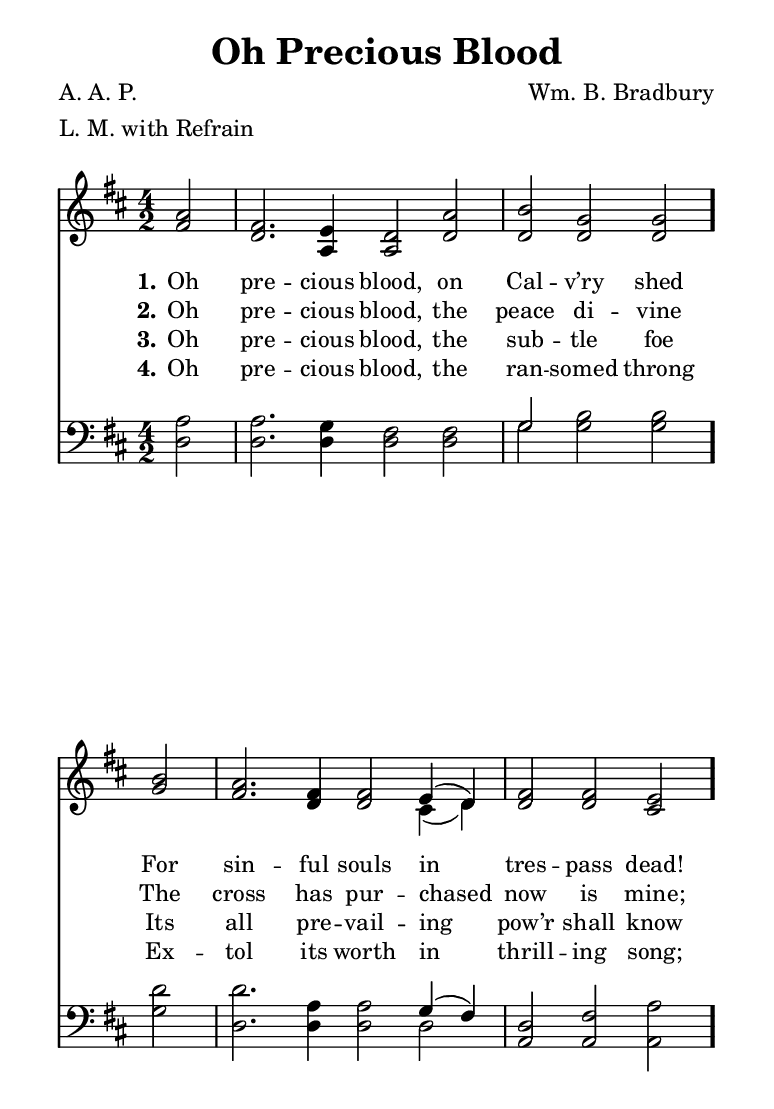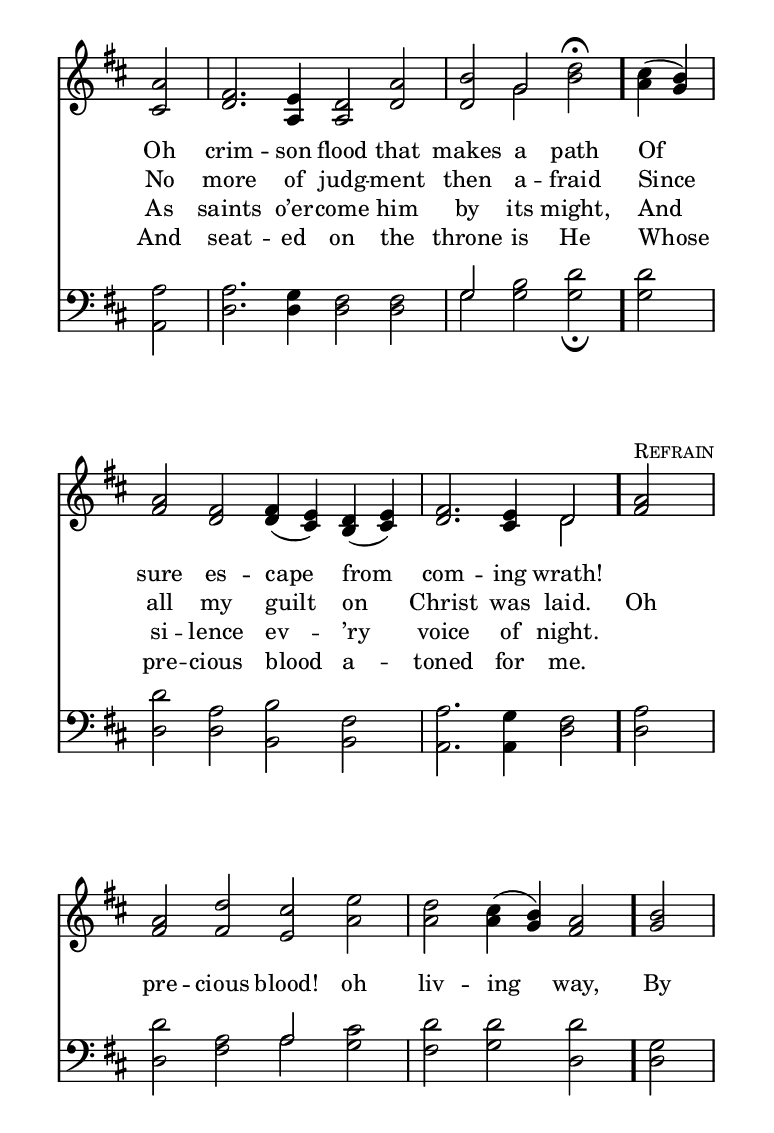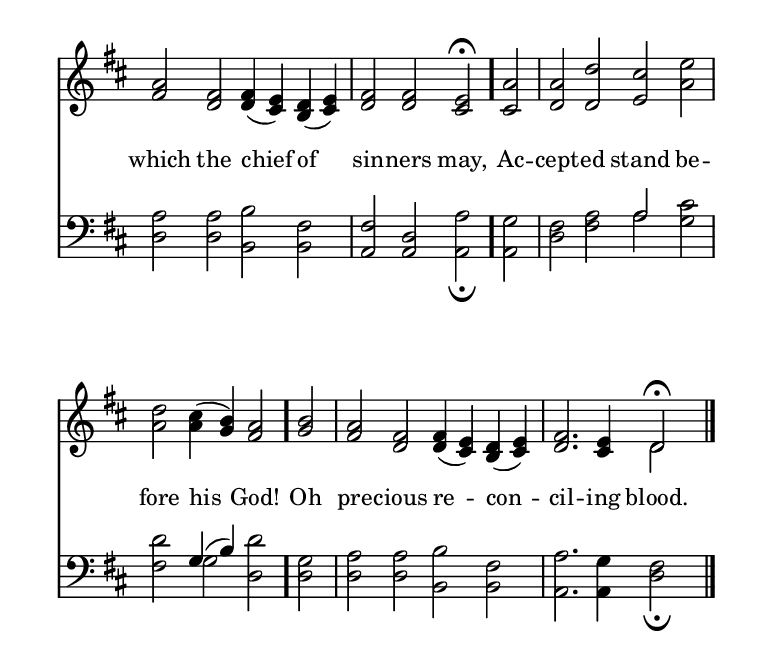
\include "common/global.ily"
\paper {
  \include "common/paper.ily"
}

\header{
  %gospel
  hymnnumber = "108"
  title = "Oh Precious Blood"
  tunename = "He Leadeth Me"
  meter = "L. M. with Refrain"
  poet = "A. A. P."
  composer = "Wm. B. Bradbury"
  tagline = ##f
}

% for fermata in MIDI
ta = { \tempo 2=80 }
tb = { \tempo 2=40 }

patternAA = { \ta c2 | c2. c4 c2 c2 | c2 c2 c2 }
patternAB = { \ta c2 | c2. c4 c2 c2 | c2 c2 \tb c2 }

patternBA = { \ta c2 | c2. c4 c2 c4( c4) | c2 c2 c2 }
patternBB = { \ta c2 | c2. c4 c2 c2      | c2 c2 c2 }

patternCA = { \ta c4( c4) | c2 c2 c4( c4) c4( c4) | c2. c4 c2 }
patternCB = { \ta c2      | c2 c2 c2      c2      | c2. c4 c2 }
patternCC = { \ta c2      | c2 c2 c4( c4) c4( c4) | c2. c4 \tb c2 }

patternDA = { \ta c2 | c2 c2 c2 c2 | c2 c4( c4) c2 }
patternDB = { c2 }

patternEA = { \ta c2 | c2 c2 c4( c4) c4( c4) | c2 c2 \tb c2 }

global = {
  \include "common/overrides.ily"
  \override Staff.TimeSignature.style = #'numbered
  \time 4/2 % says 3/2 in the original, but this is inconsistent with the music
  \override Score.MetronomeMark.transparent = ##t % hide all fermata changes too
  \ta
  \key d \major
  \partial 2
  \autoBeamOff
}

notesSoprano = {
\global
\relative c'' {

  \changePitch \patternAA { a | fis e d a' | b g g }
  \changePitch \patternBA { b | a fis fis e( d) | fis fis e }
  \changePitch \patternAB { a | fis e d a' | b g d' \fermata }
  \changePitch \patternCA { cis( b) | a fis fis( e) d( e) | fis e d }

  << s^\markup { \small \caps "Refrain" }
  \changePitch \patternDA { a' | a d cis e | d cis( b) a } >>
  \changePitch \patternEA { b | a fis fis( e) d( e) | fis fis e \fermata }
  \changePitch \patternDA { a | a d cis e | d cis( b) a }
  \changePitch \patternCC { b | a fis fis( e) d( e) | fis e d \fermata }

  \bar "|."

}
}

notesAlto = {
\global
\relative e' {

  \changePitch \patternAA { fis | d a a d | d d d }
  \changePitch \patternBA { g | fis d d cis( d) | d d cis }
  \changePitch \patternAA { cis | d a a d | d g b }
  \changePitch \patternCA { a( g) | fis d d( cis) b( cis) | d cis d }

  \changePitch \patternDA { fis | fis fis e a | a a( g) fis }
  \changePitch \patternEA { g | fis d d( cis) b( cis) d d cis }
  \changePitch \patternDA { cis | d d e a | a a( g) fis }
  \changePitch \patternCC { g | fis d d( cis) b( cis) | d cis d }

}
}

notesTenor = {
\global
\relative a {

  \changePitch \patternAA { a | a g fis fis | g b b }
  \changePitch \patternBA { d | d a a g( fis) | d fis a }
  \changePitch \patternAA { a | a g fis fis | g b d }
  \changePitch \patternCB { d | d a b fis | a g fis }

  \changePitch \patternDB { a | d a a cis | d d d }
  \changePitch \patternDB { g, | a a b fis | fis d a' }
  \changePitch \patternDA { g | fis a a cis | d g,( b) d }
  \changePitch \patternCB { g, a a b fis | a g fis }

}
}

notesBass = {
\global
\relative f {

  \changePitch \patternAA { d | d d d d | g g g }
  \changePitch \patternBB { g | d d d d | a a a }
  \changePitch \patternAA { a | d d d d | g g g_\fermata }
  \changePitch \patternCB { g | d d b b | a a d }

  \changePitch \patternDB { d | d fis a g | fis g d }
  \changePitch \patternDB { d | d d b b | a a a_\fermata }
  \changePitch \patternDB { a | d fis a g | fis g d }
  \changePitch \patternCB { d | d d b b | a a d_\fermata }

}
}

Refrain = \lyricmode {

Oh pre -- cious blood! oh liv -- ing way, \bar "."
By which the chief of sin -- ners may, \bar "."
Ac -- cept -- ed stand be -- fore his God! \bar "."
Oh pre -- cious re -- con -- cil -- ing blood. \bar "."

}

wordsA = \lyricmode {
\set stanza = "1."

Oh pre -- cious blood, on Cal -- v’ry shed \bar "."
For sin -- ful souls in tres -- pass dead! \bar "."
Oh crim -- son flood that makes a path \bar "."
Of sure es -- cape from com -- ing wrath! \bar "."

}

wordsB = \lyricmode {
\set stanza = "2."

Oh pre -- cious blood, the peace di -- vine
The cross has pur -- chased now is mine;
No more of judg -- ment then a -- fraid
Since all my guilt on Christ was laid.

\Refrain

}

wordsC = \lyricmode {
\set stanza = "3."

Oh pre -- cious blood, the sub -- tle foe
Its all pre -- vail -- ing pow’r shall know
As saints o’er -- come him by its might,
And si -- lence ev -- ’ry voice of night.

}

wordsD = \lyricmode {
\set stanza = "4."

Oh pre -- cious blood, the ran -- somed throng
Ex -- tol its worth in thrill -- ing song;
And seat -- ed on the throne is He
Whose pre -- cious blood a -- toned for me.

}

\score {
  \context ChoirStaff <<
    \context Staff = upper <<
      \set Staff.autoBeaming = ##f
      \set ChoirStaff.systemStartDelimiter = #'SystemStartBar
      \set ChoirStaff.printPartCombineTexts = ##f
      \partcombine #'(2 . 9) \notesSoprano \notesAlto
      \context NullVoice = sopranos { \voiceOne << \notesSoprano >> }
      \context NullVoice = altos { \voiceTwo << \notesAlto >> }
      \context Lyrics = one   \lyricsto sopranos \wordsA
      \context Lyrics = two   \lyricsto sopranos \wordsB
      \context Lyrics = three \lyricsto sopranos \wordsC
      \context Lyrics = four  \lyricsto sopranos \wordsD
      %\context Lyrics = five  \lyricsto sopranos \wordsE
    >>
    \context Staff = men <<
      \set Staff.autoBeaming = ##f
      \clef bass
      \set ChoirStaff.printPartCombineTexts = ##f
      \partcombine #'(2 . 9) \notesTenor \notesBass
      \context NullVoice = tenors { \voiceOne << \notesTenor >> }
      \context NullVoice = basses { \voiceTwo << \notesBass >> }
    >>
  >>
  \layout {
    \include "common/layout.ily"
  }
  \midi{
    \include "common/midi.ily"
  }
}

\version "2.19.49"  % necessary for upgrading to future LilyPond versions.

% vi:set et ts=2 sw=2 ai nocindent syntax=lilypond:
